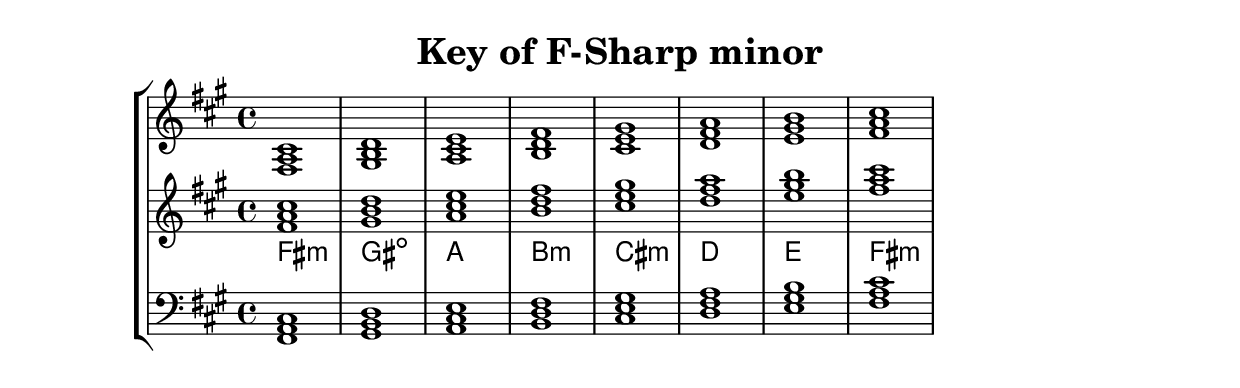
% Copyright 2013 Talos Thoren

%    This file is part of the Chord Tools project.
%
%    Chord Tools is free software: you can redistribute it and/or modify
%    it under the terms of the GNU General Public License as published by
%    the Free Software Foundation, either version 3 of the License, or
%    (at your option) any later version.
%
%    Chord Tools is distributed in the hope that it will be useful,
%    but WITHOUT ANY WARRANTY; without even the implied warranty of
%    MERCHANTABILITY or FITNESS FOR A PARTICULAR PURPOSE.  See the
%    GNU General Public License for more details.
%
%    You should have received a copy of the GNU General Public License
%    along with Chord Tools.  If not, see <http://www.gnu.org/licenses/>.

% Description: Chord tool for the key of F Sharp minor
% Author: Talos Thoren
% Date: January 24, 2013

\version "2.16.1"

\header
{
  title = "Key of F-Sharp minor"
}

% Defining variables
% The Key of F Sharp minor has three sharps:
% F-Sharp, C-Sharp, G-Sharp
f_sharp_min_triads = { \key fis \minor <fis a cis>1  <gis b d> <a cis e> <b d fis> <cis e gis> <d fis a> <e gis b> <fis a cis> }
f_sharp_min_triadNames = \new ChordNames { \f_sharp_min_triads }

% Some Chord Tools can use alternate starting
% octaves to facilitate ease of study
alt_treb_chordTool = \new Staff \relative c'
{
  <<
    \f_sharp_min_triads
    \f_sharp_min_triadNames
  >>
}

chordTool = \new StaffGroup
{
  <<
    \new Staff
    {
      \relative c
      << 
	\f_sharp_min_triads 
	%\f_sharp_min_triadNames 
      >>
    }

    \alt_treb_chordTool

    \new Staff \relative c,
    {
      \clef bass
      <<
	\f_sharp_min_triads
      >>
    }
  >>
}

\score
{
  \chordTool
}

